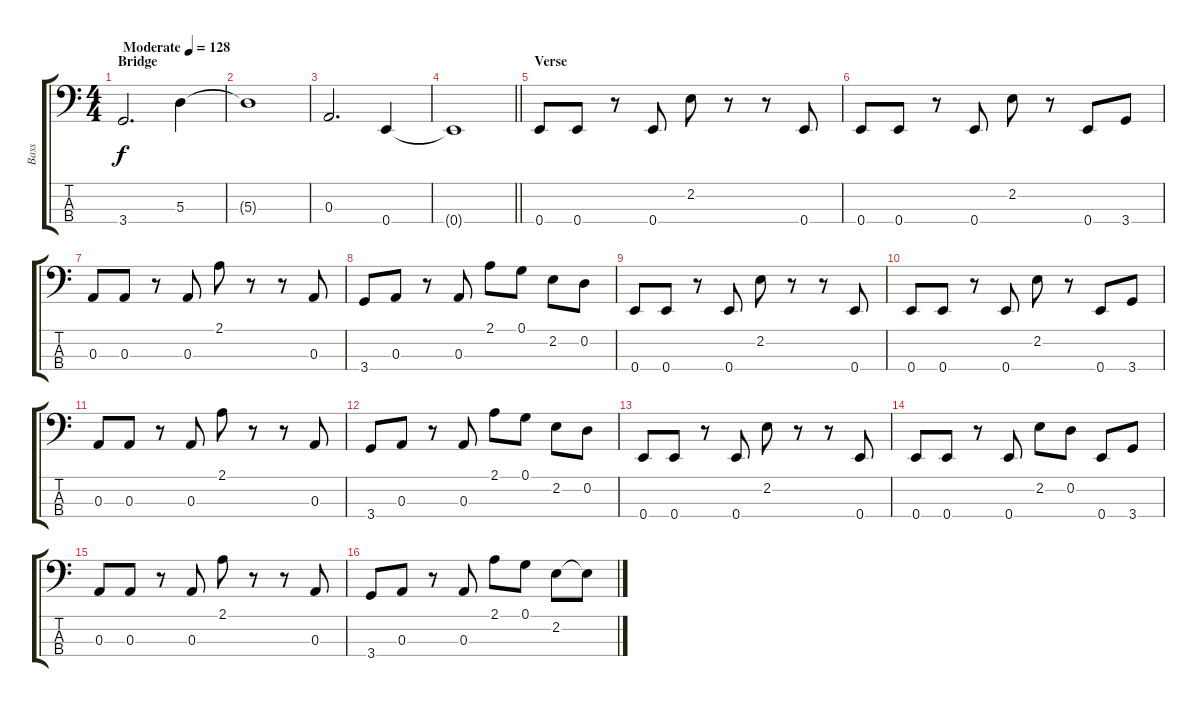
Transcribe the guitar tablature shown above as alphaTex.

\track ("Bass" "Bass") {instrument electricbassfinger}
\staff {score tabs}
\tuning (G2 D2 A1 E1) {hide}
\ts (4 4)
\section ("" "Bridge")
\tempo (128 "Moderate")
\clef f4
\ks c
3.4.2{d dy f instrument electricbassfinger} 5.3.4 |
5.3{t}.1 |
0.3.2{d} 0.4.4 |
\barLineRight lightlight
0.4{t}.1 |
\section ("" "Verse")
0.4.8 0.4.8 r.8 0.4.8 2.2.8 r.8 r.8 0.4.8 |
0.4.8 0.4.8 r.8 0.4.8 2.2.8 r.8 0.4.8 3.4.8 |
0.3.8 0.3.8 r.8 0.3.8 2.1.8 r.8 r.8 0.3.8 |
3.4.8 0.3.8 r.8 0.3.8 2.1.8 0.1.8 2.2.8 0.2.8 |
0.4.8 0.4.8 r.8 0.4.8 2.2.8 r.8 r.8 0.4.8 |
0.4.8 0.4.8 r.8 0.4.8 2.2.8 r.8 0.4.8 3.4.8 |
0.3.8 0.3.8 r.8 0.3.8 2.1.8 r.8 r.8 0.3.8 |
3.4.8 0.3.8 r.8 0.3.8 2.1.8 0.1.8 2.2.8 0.2.8 |
0.4.8 0.4.8 r.8 0.4.8 2.2.8 r.8 r.8 0.4.8 |
0.4.8 0.4.8 r.8 0.4.8 2.2.8 0.2.8 0.4.8 3.4.8 |
0.3.8 0.3.8 r.8 0.3.8 2.1.8 r.8 r.8 0.3.8 |
3.4.8 0.3.8 r.8 0.3.8 2.1.8 0.1.8 2.2.8 2.2{t}.8
